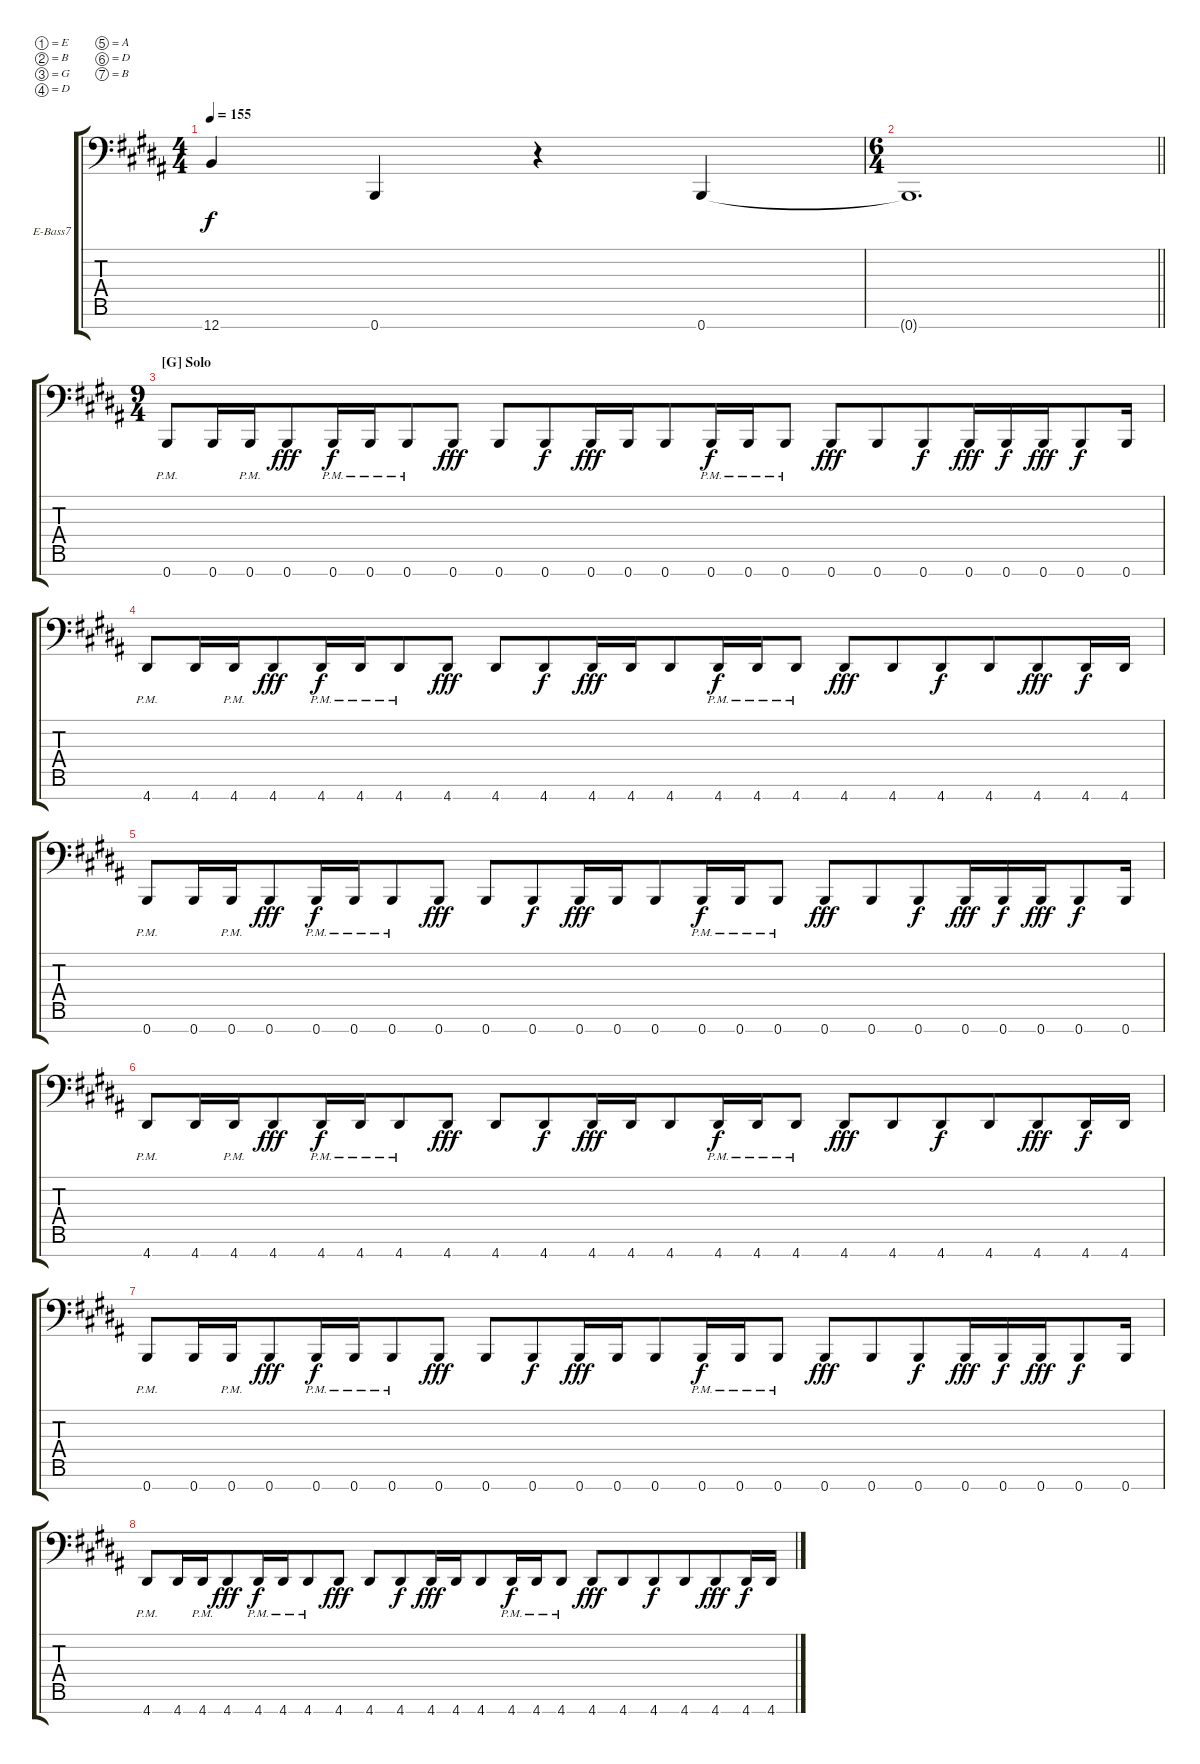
\bracketExtendMode groupsimilarinstruments
\firstSystemTrackNameOrientation horizontal
\otherSystemsTrackNameOrientation horizontal
\track ("Chebon Littlefield" "E-Bass7") {instrument electricbassfinger}
\staff {score tabs}
\tuning (E3 B2 G2 D2 A1 D1 B0)
\ts (4 4)
\tempo 155
\clef f4
\ks b
12.7{t}.4{dy f} 0.7.4 r.4 0.7.4 |
\ts (6 4)
\beaming (8 2 2 2 6)
\barLineRight lightlight
0.7{t}.1{d} |
\ts (9 4)
\beaming (8 6 6 6)
\section ("G" "Solo")
0.7{pm}.8 0.7.16 0.7{pm}.16 0.7.8{dy fff} 0.7{pm}.16{dy f} 0.7{pm}.16 0.7{pm}.8 0.7.8{dy fff} 0.7.8 0.7.8{dy f} 0.7.16{dy fff} 0.7.16 0.7.8 0.7{pm}.16{dy f} 0.7{pm}.16 0.7{pm}.8 0.7.8{dy fff} 0.7.8 0.7.8{dy f} 0.7.16{dy fff} 0.7.16{dy f} 0.7.16{dy fff} 0.7.8{dy f} 0.7.16 |
4.7{pm}.8 4.7.16 4.7{pm}.16 4.7.8{dy fff} 4.7{pm}.16{dy f} 4.7{pm}.16 4.7{pm}.8 4.7.8{dy fff} 4.7.8 4.7.8{dy f} 4.7.16{dy fff} 4.7.16 4.7.8 4.7{pm}.16{dy f} 4.7{pm}.16 4.7{pm}.8 4.7.8{dy fff} 4.7.8 4.7.8{dy f} 4.7.8 4.7.8{dy fff} 4.7.16{dy f} 4.7.16 |
0.7{pm}.8 0.7.16 0.7{pm}.16 0.7.8{dy fff} 0.7{pm}.16{dy f} 0.7{pm}.16 0.7{pm}.8 0.7.8{dy fff} 0.7.8 0.7.8{dy f} 0.7.16{dy fff} 0.7.16 0.7.8 0.7{pm}.16{dy f} 0.7{pm}.16 0.7{pm}.8 0.7.8{dy fff} 0.7.8 0.7.8{dy f} 0.7.16{dy fff} 0.7.16{dy f} 0.7.16{dy fff} 0.7.8{dy f} 0.7.16 |
4.7{pm}.8 4.7.16 4.7{pm}.16 4.7.8{dy fff} 4.7{pm}.16{dy f} 4.7{pm}.16 4.7{pm}.8 4.7.8{dy fff} 4.7.8 4.7.8{dy f} 4.7.16{dy fff} 4.7.16 4.7.8 4.7{pm}.16{dy f} 4.7{pm}.16 4.7{pm}.8 4.7.8{dy fff} 4.7.8 4.7.8{dy f} 4.7.8 4.7.8{dy fff} 4.7.16{dy f} 4.7.16 |
0.7{pm}.8 0.7.16 0.7{pm}.16 0.7.8{dy fff} 0.7{pm}.16{dy f} 0.7{pm}.16 0.7{pm}.8 0.7.8{dy fff} 0.7.8 0.7.8{dy f} 0.7.16{dy fff} 0.7.16 0.7.8 0.7{pm}.16{dy f} 0.7{pm}.16 0.7{pm}.8 0.7.8{dy fff} 0.7.8 0.7.8{dy f} 0.7.16{dy fff} 0.7.16{dy f} 0.7.16{dy fff} 0.7.8{dy f} 0.7.16 |
4.7{pm}.8 4.7.16 4.7{pm}.16 4.7.8{dy fff} 4.7{pm}.16{dy f} 4.7{pm}.16 4.7{pm}.8 4.7.8{dy fff} 4.7.8 4.7.8{dy f} 4.7.16{dy fff} 4.7.16 4.7.8 4.7{pm}.16{dy f} 4.7{pm}.16 4.7{pm}.8 4.7.8{dy fff} 4.7.8 4.7.8{dy f} 4.7.8 4.7.8{dy fff} 4.7.16{dy f} 4.7.16
